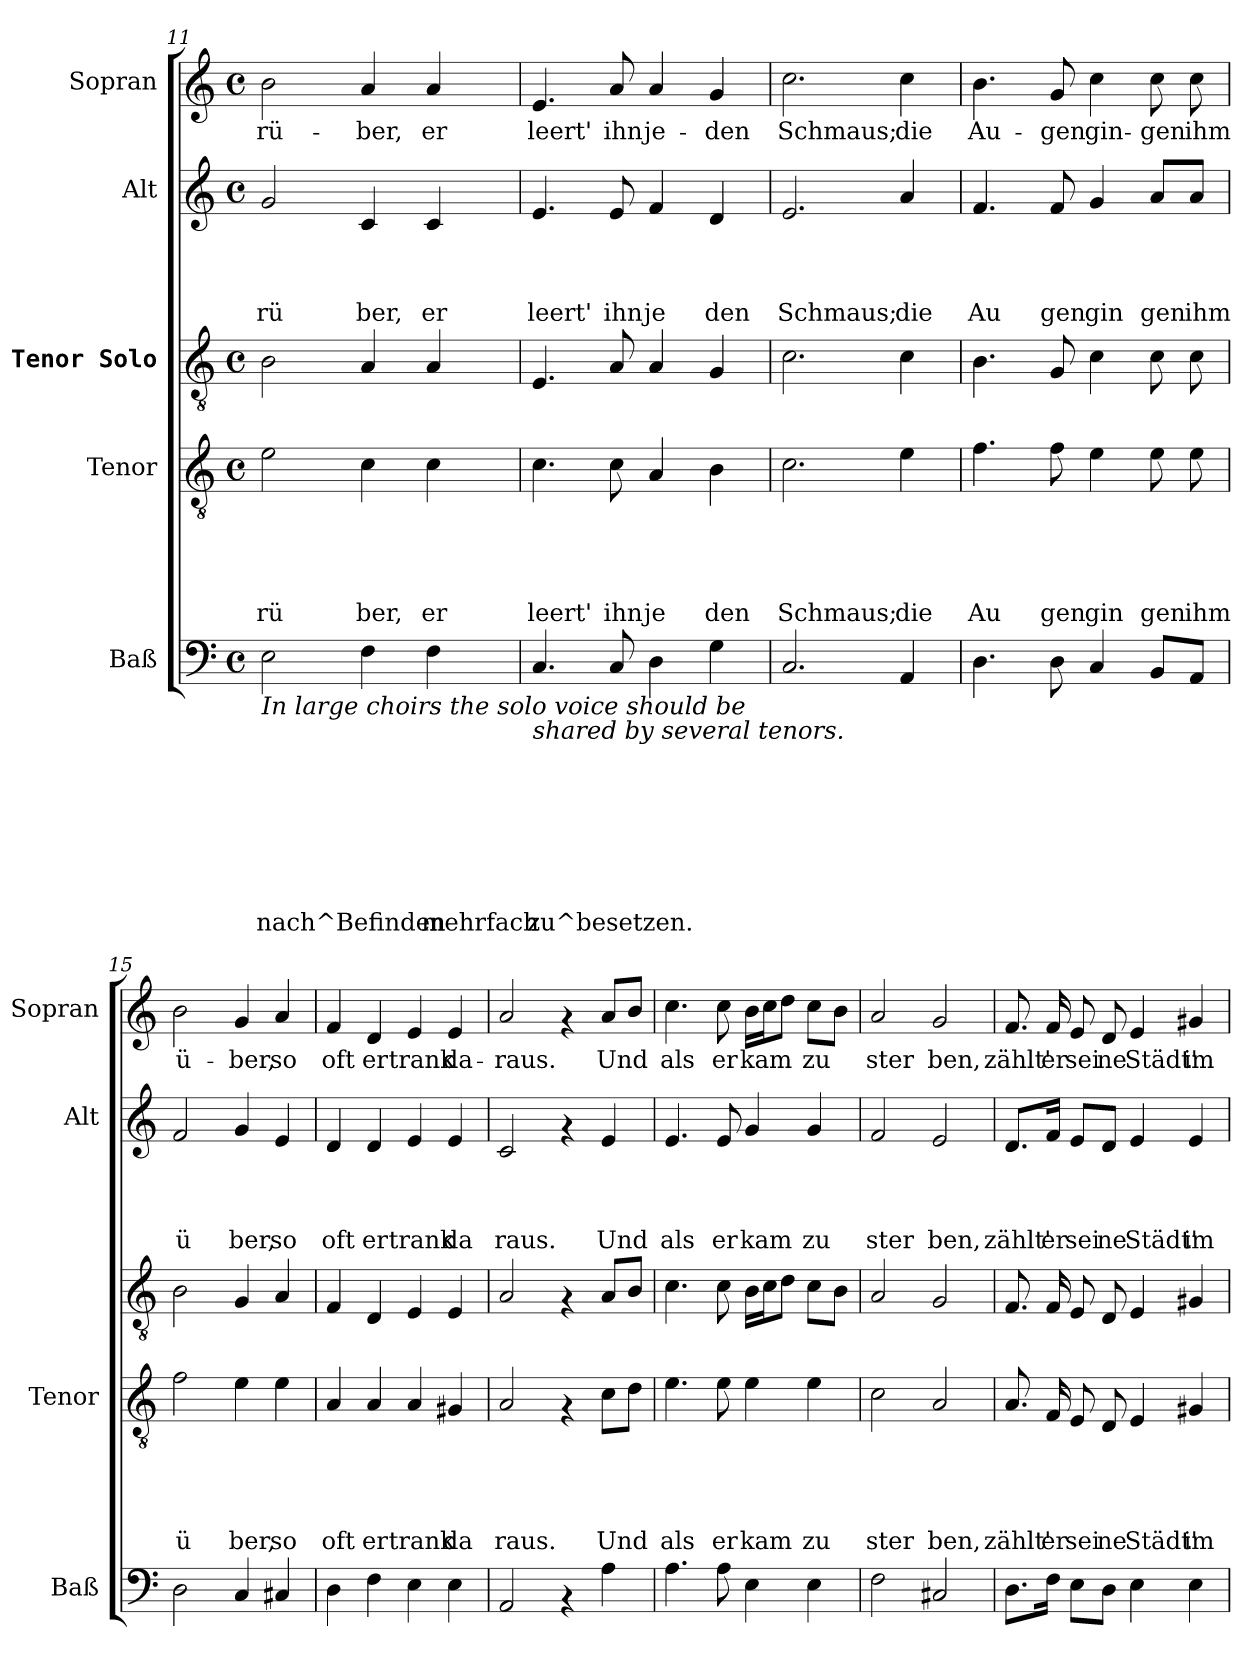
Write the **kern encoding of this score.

**kern	**text	**text	**text	**text	**text	**text	**text	**text	**kern	**text	**text	**text	**text	**text	**kern	**kern	**text	**text	**text	**text	**kern	**text
*part5	*part5	*part5	*part5	*part5	*part5	*part5	*part5	*part5	*part4	*part4	*part4	*part4	*part4	*part4	*part3	*part2	*part2	*part2	*part2	*part2	*part1	*part1
*staff5	*staff5	*staff5	*staff5	*staff5	*staff5	*staff5	*staff5	*staff5	*staff4	*staff4	*staff4	*staff4	*staff4	*staff4	*staff3	*staff2	*staff2	*staff2	*staff2	*staff2	*staff1	*staff1
*I"Baß	*	*	*	*	*	*	*	*	*I"Tenor	*	*	*	*	*	*I"✼ Tenor Solo	*I"Alt	*	*	*	*	*I"Sopran	*
*I'Baß	*	*	*	*	*	*	*	*	*I'Tenor	*	*	*	*	*	*	*I'Alt	*	*	*	*	*I'Sopran	*
*clefF4	*	*	*	*	*	*	*	*	*clefGv2	*	*	*	*	*	*clefGv2	*clefG2	*	*	*	*	*clefG2	*
*k[]	*	*	*	*	*	*	*	*	*k[]	*	*	*	*	*	*k[]	*k[]	*	*	*	*	*k[]	*
*C:	*	*	*	*	*	*	*	*	*C:	*	*	*	*	*	*C:	*C:	*	*	*	*	*C:	*
*M4/4	*	*	*	*	*	*	*	*	*M4/4	*	*	*	*	*	*M4/4	*M4/4	*	*	*	*	*M4/4	*
*met(c)	*	*	*	*	*	*	*	*	*met(c)	*	*	*	*	*	*met(c)	*met(c)	*	*	*	*	*met(c)	*
=11	=11	=11	=11	=11	=11	=11	=11	=11	=11	=11	=11	=11	=11	=11	=11	=11	=11	=11	=11	=11	=11	=11
!LO:TX:b:i:t=In large choirs the solo voice should be	!	!	!	!	!	!	!	!	!	!	!	!	!	!	!	!	!	!	!	!	!	!
!	!	!	!	!	!	!	!	!LO:LY:b:rj	!	!	!	!	!	!LO:LY:b	!	!	!	!	!	!LO:LY:b	!	!LO:LY:b
2E\	.	.	.	.	.	.	.	nach^Befinden	2e\	.	.	.	.	rü	2B\	2g/	.	.	.	rü	2b\	-rü-
!	!	!	!	!	!	!	!	!	!	!	!	!	!	!LO:LY:b	!	!	!	!	!	!LO:LY:b	!	!LO:LY:b
4F\	.	.	.	.	.	.	.	.	4c\	.	.	.	.	ber,	4A/	4c/	.	.	.	ber,	4a/	-ber,
!	!	!	!	!	!	!	!	!LO:LY:b:rj	!	!	!	!	!	!LO:LY:b	!	!	!	!	!	!LO:LY:b	!	!LO:LY:b
4F\	.	.	.	.	.	.	.	mehrfach	4c\	.	.	.	.	er	4A/	4c/	.	.	.	er	4a/	er
=12	=12	=12	=12	=12	=12	=12	=12	=12	=12	=12	=12	=12	=12	=12	=12	=12	=12	=12	=12	=12	=12	=12
!LO:TX:b:i:t=shared by several tenors.	!	!	!	!	!	!	!	!	!	!	!	!	!	!	!	!	!	!	!	!	!	!
!	!	!	!	!	!	!	!	!LO:LY:b:rj	!	!	!	!	!	!LO:LY:b	!	!	!	!	!	!LO:LY:b	!	!LO:LY:b
4.C/	.	.	.	.	.	.	.	zu^besetzen.	4.c\	.	.	.	.	leert'	4.E/	4.e/	.	.	.	leert'	4.e/	leert'
!	!	!	!	!	!	!	!	!	!	!	!	!	!	!LO:LY:b	!	!	!	!	!	!LO:LY:b	!	!LO:LY:b
8C/	.	.	.	.	.	.	.	.	8c\	.	.	.	.	ihn	8A/	8e/	.	.	.	ihn	8a/	ihn
!	!	!	!	!	!	!	!	!	!	!	!	!	!	!LO:LY:b	!	!	!	!	!	!LO:LY:b	!	!LO:LY:b
4D\	.	.	.	.	.	.	.	.	4A/	.	.	.	.	je	4A/	4f/	.	.	.	je	4a/	je-
!	!	!	!	!	!	!	!	!	!	!	!	!	!	!LO:LY:b	!	!	!	!	!	!LO:LY:b	!	!LO:LY:b
4G\	.	.	.	.	.	.	.	.	4B\	.	.	.	.	den	4G/	4d/	.	.	.	den	4g/	-den
=13	=13	=13	=13	=13	=13	=13	=13	=13	=13	=13	=13	=13	=13	=13	=13	=13	=13	=13	=13	=13	=13	=13
!	!	!	!	!	!	!	!	!	!	!	!	!	!	!LO:LY:b	!	!	!	!	!	!LO:LY:b	!	!LO:LY:b
2.C/	.	.	.	.	.	.	.	.	2.c\	.	.	.	.	Schmaus;	2.c\	2.e/	.	.	.	Schmaus;	2.cc\	Schmaus;
!	!	!	!	!	!	!	!	!	!	!	!	!	!	!LO:LY:b	!	!	!	!	!	!LO:LY:b	!	!LO:LY:b
4AA/	.	.	.	.	.	.	.	.	4e\	.	.	.	.	die	4c\	4a/	.	.	.	die	4cc\	die
!!LO:PB:g=z
=14	=14	=14	=14	=14	=14	=14	=14	=14	=14	=14	=14	=14	=14	=14	=14	=14	=14	=14	=14	=14	=14	=14
!	!	!	!	!	!	!	!	!	!	!	!	!	!	!LO:LY:b	!	!	!	!	!	!LO:LY:b	!	!LO:LY:b
4.D\	.	.	.	.	.	.	.	.	4.f\	.	.	.	.	Au	4.B\	4.f/	.	.	.	Au	4.b\	Au-
!	!	!	!	!	!	!	!	!	!	!	!	!	!	!LO:LY:b	!	!	!	!	!	!LO:LY:b	!	!LO:LY:b
8D\	.	.	.	.	.	.	.	.	8f\	.	.	.	.	gen	8G/	8f/	.	.	.	gen	8g/	-gen
!	!	!	!	!	!	!	!	!	!	!	!	!	!	!LO:LY:b	!	!	!	!	!	!LO:LY:b	!	!LO:LY:b
4C/	.	.	.	.	.	.	.	.	4e\	.	.	.	.	gin	4c\	4g/	.	.	.	gin	4cc\	gin-
!	!	!	!	!	!	!	!	!	!	!	!	!	!	!LO:LY:b	!	!	!	!	!	!LO:LY:b	!	!LO:LY:b
8BB/L	.	.	.	.	.	.	.	.	8e\	.	.	.	.	gen	8c\	8a/L	.	.	.	gen	8cc\	-gen
!	!	!	!	!	!	!	!	!	!	!	!	!	!	!LO:LY:b	!	!	!	!	!	!LO:LY:b	!	!LO:LY:b
8AA/J	.	.	.	.	.	.	.	.	8e\	.	.	.	.	ihm	8c\	8a/J	.	.	.	ihm	8cc\	ihm
=15	=15	=15	=15	=15	=15	=15	=15	=15	=15	=15	=15	=15	=15	=15	=15	=15	=15	=15	=15	=15	=15	=15
!	!	!	!	!	!	!	!	!	!	!	!	!	!	!LO:LY:b	!	!	!	!	!	!LO:LY:b	!	!LO:LY:b
2D\	.	.	.	.	.	.	.	.	2f\	.	.	.	.	ü	2B\	2f/	.	.	.	ü	2b\	ü-
!	!	!	!	!	!	!	!	!	!	!	!	!	!	!LO:LY:b	!	!	!	!	!	!LO:LY:b	!	!LO:LY:b
4C/	.	.	.	.	.	.	.	.	4e\	.	.	.	.	ber,	4G/	4g/	.	.	.	ber,	4g/	-ber,
!	!	!	!	!	!	!	!	!	!	!	!	!	!	!LO:LY:b	!	!	!	!	!	!LO:LY:b	!	!LO:LY:b
4C#X/	.	.	.	.	.	.	.	.	4e\	.	.	.	.	so	4A/	4e/	.	.	.	so	4a/	so
=16	=16	=16	=16	=16	=16	=16	=16	=16	=16	=16	=16	=16	=16	=16	=16	=16	=16	=16	=16	=16	=16	=16
!	!	!	!	!	!	!	!	!	!	!	!	!	!	!LO:LY:b	!	!	!	!	!	!LO:LY:b	!	!LO:LY:b
4D\	.	.	.	.	.	.	.	.	4A/	.	.	.	.	oft	4F/	4d/	.	.	.	oft	4f/	oft
!	!	!	!	!	!	!	!	!	!	!	!	!	!	!LO:LY:b	!	!	!	!	!	!LO:LY:b	!	!LO:LY:b
4F\	.	.	.	.	.	.	.	.	4A/	.	.	.	.	er	4D/	4d/	.	.	.	er	4d/	er
!	!	!	!	!	!	!	!	!	!	!	!	!	!	!LO:LY:b	!	!	!	!	!	!LO:LY:b	!	!LO:LY:b
4E\	.	.	.	.	.	.	.	.	4A/	.	.	.	.	trank	4E/	4e/	.	.	.	trank	4e/	trank
!	!	!	!	!	!	!	!	!	!	!	!	!	!	!LO:LY:b	!	!	!	!	!	!LO:LY:b	!	!LO:LY:b
4E\	.	.	.	.	.	.	.	.	4G#X/	.	.	.	.	da	4E/	4e/	.	.	.	da	4e/	da-
=17	=17	=17	=17	=17	=17	=17	=17	=17	=17	=17	=17	=17	=17	=17	=17	=17	=17	=17	=17	=17	=17	=17
!	!	!	!	!	!	!	!	!	!	!	!	!	!	!LO:LY:b	!	!	!	!	!	!LO:LY:b	!	!LO:LY:b
2AA/	.	.	.	.	.	.	.	.	2A/	.	.	.	.	raus.	2A/	2c/	.	.	.	raus.	2a/	-raus.
4rAA	.	.	.	.	.	.	.	.	4rF	.	.	.	.	.	4rF	4rf	.	.	.	.	4rf	.
!	!	!	!	!	!	!	!	!	!	!	!	!	!	!LO:LY:b	!	!	!	!	!	!LO:LY:b	!	!LO:LY:b
4A\	.	.	.	.	.	.	.	.	8c\L	.	.	.	.	Und	8A/L	4e/	.	.	.	Und	8a/L	Und
.	.	.	.	.	.	.	.	.	8d\J	.	.	.	.	.	8B/J	.	.	.	.	.	8b/J	.
!!LO:LB:g=z
=18	=18	=18	=18	=18	=18	=18	=18	=18	=18	=18	=18	=18	=18	=18	=18	=18	=18	=18	=18	=18	=18	=18
!	!	!	!	!	!	!	!	!	!	!	!	!	!	!LO:LY:b	!	!	!	!	!	!LO:LY:b	!	!LO:LY:b
4.A\	.	.	.	.	.	.	.	.	4.e\	.	.	.	.	als	4.c\	4.e/	.	.	.	als	4.cc\	als
!	!	!	!	!	!	!	!	!	!	!	!	!	!	!LO:LY:b	!	!	!	!	!	!LO:LY:b	!	!LO:LY:b
8A\	.	.	.	.	.	.	.	.	8e\	.	.	.	.	er	8c\	8e/	.	.	.	er	8cc\	er
!	!	!	!	!	!	!	!	!	!	!	!	!	!	!LO:LY:b	!	!	!	!	!	!LO:LY:b	!	!LO:LY:b
4E\	.	.	.	.	.	.	.	.	4e\	.	.	.	.	kam	16B\LL	4g/	.	.	.	kam	16b\LL	kam
.	.	.	.	.	.	.	.	.	.	.	.	.	.	.	16c\J	.	.	.	.	.	16cc\J	.
.	.	.	.	.	.	.	.	.	.	.	.	.	.	.	8d\J	.	.	.	.	.	8dd\J	.
!	!	!	!	!	!	!	!	!	!	!	!	!	!	!LO:LY:b	!	!	!	!	!	!LO:LY:b	!	!LO:LY:b
4E\	.	.	.	.	.	.	.	.	4e\	.	.	.	.	zu	8c\L	4g/	.	.	.	zu	8cc\L	zu
.	.	.	.	.	.	.	.	.	.	.	.	.	.	.	8B\J	.	.	.	.	.	8b\J	.
=19	=19	=19	=19	=19	=19	=19	=19	=19	=19	=19	=19	=19	=19	=19	=19	=19	=19	=19	=19	=19	=19	=19
!	!	!	!	!	!	!	!	!	!	!	!	!	!	!LO:LY:b	!	!	!	!	!	!LO:LY:b	!	!LO:LY:b
2F\	.	.	.	.	.	.	.	.	2c\	.	.	.	.	ster	2A/	2f/	.	.	.	ster	2a/	ster
!	!	!	!	!	!	!	!	!	!	!	!	!	!	!LO:LY:b	!	!	!	!	!	!LO:LY:b	!	!LO:LY:b
2C#X/	.	.	.	.	.	.	.	.	2A/	.	.	.	.	ben,	2G/	2e/	.	.	.	ben,	2g/	ben,
=20	=20	=20	=20	=20	=20	=20	=20	=20	=20	=20	=20	=20	=20	=20	=20	=20	=20	=20	=20	=20	=20	=20
!	!	!	!	!	!	!	!	!	!	!	!	!	!	!LO:LY:b	!	!	!	!	!	!LO:LY:b	!	!LO:LY:b
8.D\L	.	.	.	.	.	.	.	.	8.A/	.	.	.	.	zählt'	8.F/	8.d/L	.	.	.	zählt'	8.f/	zählt'
!	!	!	!	!	!	!	!	!	!	!	!	!	!	!LO:LY:b	!	!	!	!	!	!LO:LY:b	!	!LO:LY:b
16F\Jk	.	.	.	.	.	.	.	.	16F/	.	.	.	.	er	16F/	16f/Jk	.	.	.	er	16f/	er
!	!	!	!	!	!	!	!	!	!	!	!	!	!	!LO:LY:b	!	!	!	!	!	!LO:LY:b	!	!LO:LY:b
8E\L	.	.	.	.	.	.	.	.	8E/	.	.	.	.	sei	8E/	8e/L	.	.	.	sei	8e/	sei
!	!	!	!	!	!	!	!	!	!	!	!	!	!	!LO:LY:b	!	!	!	!	!	!LO:LY:b	!	!LO:LY:b
8D\J	.	.	.	.	.	.	.	.	8D/	.	.	.	.	ne	8D/	8d/J	.	.	.	ne	8d/	ne
!	!	!	!	!	!	!	!	!	!	!	!	!	!	!LO:LY:b	!	!	!	!	!	!LO:LY:b	!	!LO:LY:b
4E\	.	.	.	.	.	.	.	.	4E/	.	.	.	.	Städt'	4E/	4e/	.	.	.	Städt'	4e/	Städt'
!	!	!	!	!	!	!	!	!	!	!	!	!	!	!LO:LY:b	!	!	!	!	!	!LO:LY:b	!	!LO:LY:b
4E\	.	.	.	.	.	.	.	.	4G#X/	.	.	.	.	im	4G#X/	4e/	.	.	.	im	4g#X/	im
=	=	=	=	=	=	=	=	=	=	=	=	=	=	=	=	=	=	=	=	=	=	=
*-	*-	*-	*-	*-	*-	*-	*-	*-	*-	*-	*-	*-	*-	*-	*-	*-	*-	*-	*-	*-	*-	*-
